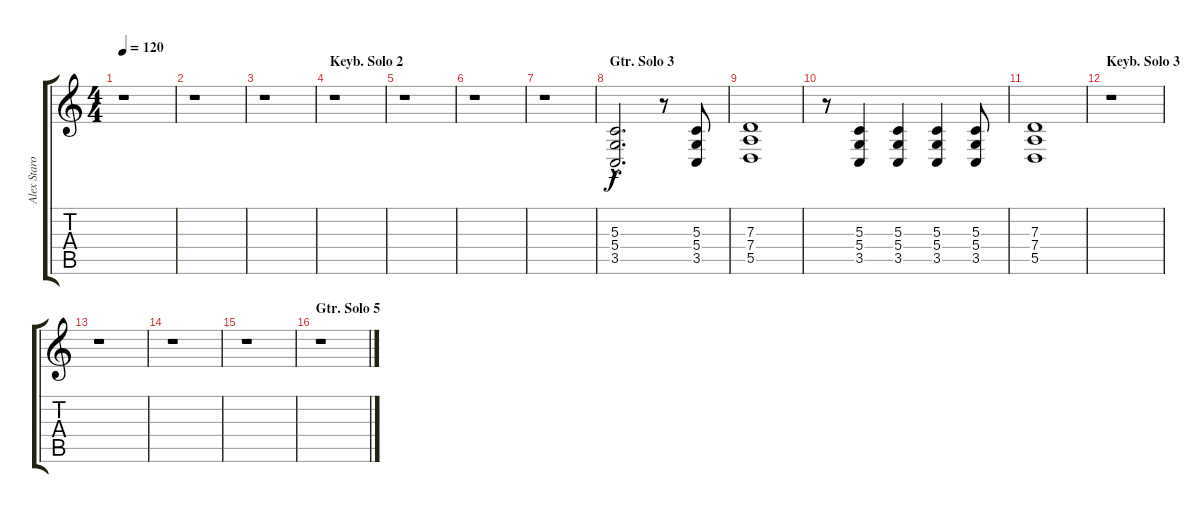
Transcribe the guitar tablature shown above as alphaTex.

\track ("Alex Staropoli - Orchesta Hit" "Alex Staro") {instrument orchestrahit}
\staff {score tabs}
\tuning (E4 B3 G3 D3 A2 E2) {hide}
\ts (4 4)
\tempo 120
\clef g2
\ks c
r.1{dy f} |
r.1 |
r.1 |
\section ("" "Keyb. Solo 2")
r.1 |
r.1 |
r.1 |
r.1 |
\section ("" "Gtr. Solo 3")
(5.3{hac} 5.4{hac} 3.5{hac}).2{d} r.8 (5.3 5.4 3.5).8 |
(7.3 7.4 5.5).1 |
r.8 (5.3 5.4 3.5).4 (5.3 5.4 3.5).4 (5.3 5.4 3.5).4 (5.3 5.4 3.5).8 |
(7.3 7.4 5.5).1 |
\section ("" "Keyb. Solo 3")
r.1 |
r.1 |
r.1 |
r.1 |
\section ("" "Gtr. Solo 5")
r.1
